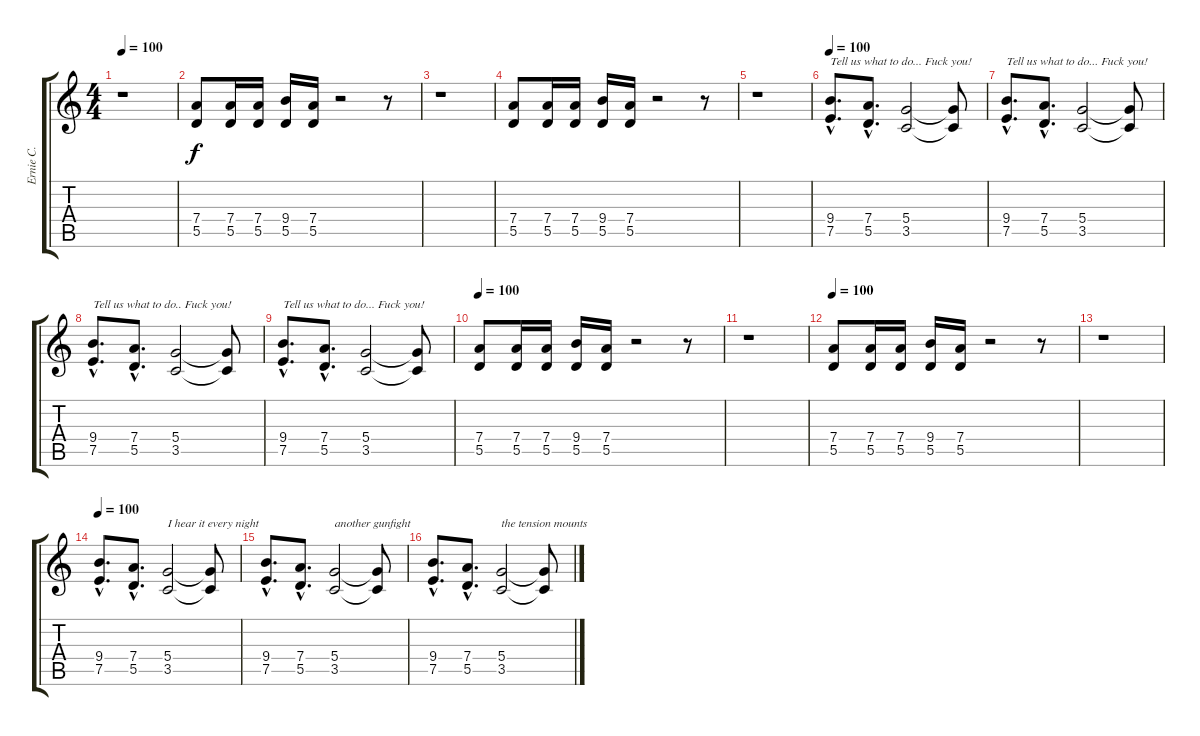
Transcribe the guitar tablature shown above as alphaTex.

\track ("Ernie C." "Ernie C.") {instrument distortionguitar}
\staff {score tabs}
\tuning (E4 B3 G3 D3 A2 E2) {hide}
\ts (4 4)
\tempo 100
\clef g2
\ks c
r.1{dy f} |
(7.4 5.5).8 (7.4 5.5).16 (7.4 5.5).16 (9.4 5.5).16 (7.4 5.5).16 r.2 r.8 |
r.1 |
(7.4 5.5).8 (7.4 5.5).16 (7.4 5.5).16 (9.4 5.5).16 (7.4 5.5).16 r.2 r.8 |
r.1 |
\tempo 100
(9.4{hac} 7.5{hac}).8{d txt "Tell us what to do... Fuck you!" instrument distortionguitar} (7.4{hac} 5.5{hac}).8{d} (5.4 3.5).2 (5.4{t} 3.5{t}).8 |
(9.4{hac} 7.5{hac}).8{d txt "Tell us what to do... Fuck you!"} (7.4{hac} 5.5{hac}).8{d} (5.4 3.5).2 (5.4{t} 3.5{t}).8 |
(9.4{hac} 7.5{hac}).8{d txt "Tell us what to do.. Fuck you!"} (7.4{hac} 5.5{hac}).8{d} (5.4 3.5).2 (5.4{t} 3.5{t}).8 |
(9.4{hac} 7.5{hac}).8{d txt "Tell us what to do... Fuck you!"} (7.4{hac} 5.5{hac}).8{d} (5.4 3.5).2 (5.4{t} 3.5{t}).8 |
\tempo 100
(7.4 5.5).8{instrument distortionguitar} (7.4 5.5).16 (7.4 5.5).16 (9.4 5.5).16 (7.4 5.5).16 r.2 r.8 |
r.1 |
\tempo 100
(7.4 5.5).8{instrument distortionguitar} (7.4 5.5).16 (7.4 5.5).16 (9.4 5.5).16 (7.4 5.5).16 r.2 r.8 |
r.1 |
\tempo 100
(9.4{hac} 7.5{hac}).8{d instrument distortionguitar} (7.4{hac} 5.5{hac}).8{d} (5.4 3.5).2{txt "I hear it every night"} (5.4{t} 3.5{t}).8 |
(9.4{hac} 7.5{hac}).8{d} (7.4{hac} 5.5{hac}).8{d} (5.4 3.5).2{txt "another gunfight"} (5.4{t} 3.5{t}).8 |
(9.4{hac} 7.5{hac}).8{d} (7.4{hac} 5.5{hac}).8{d} (5.4 3.5).2{txt "the tension mounts"} (5.4{t} 3.5{t}).8
